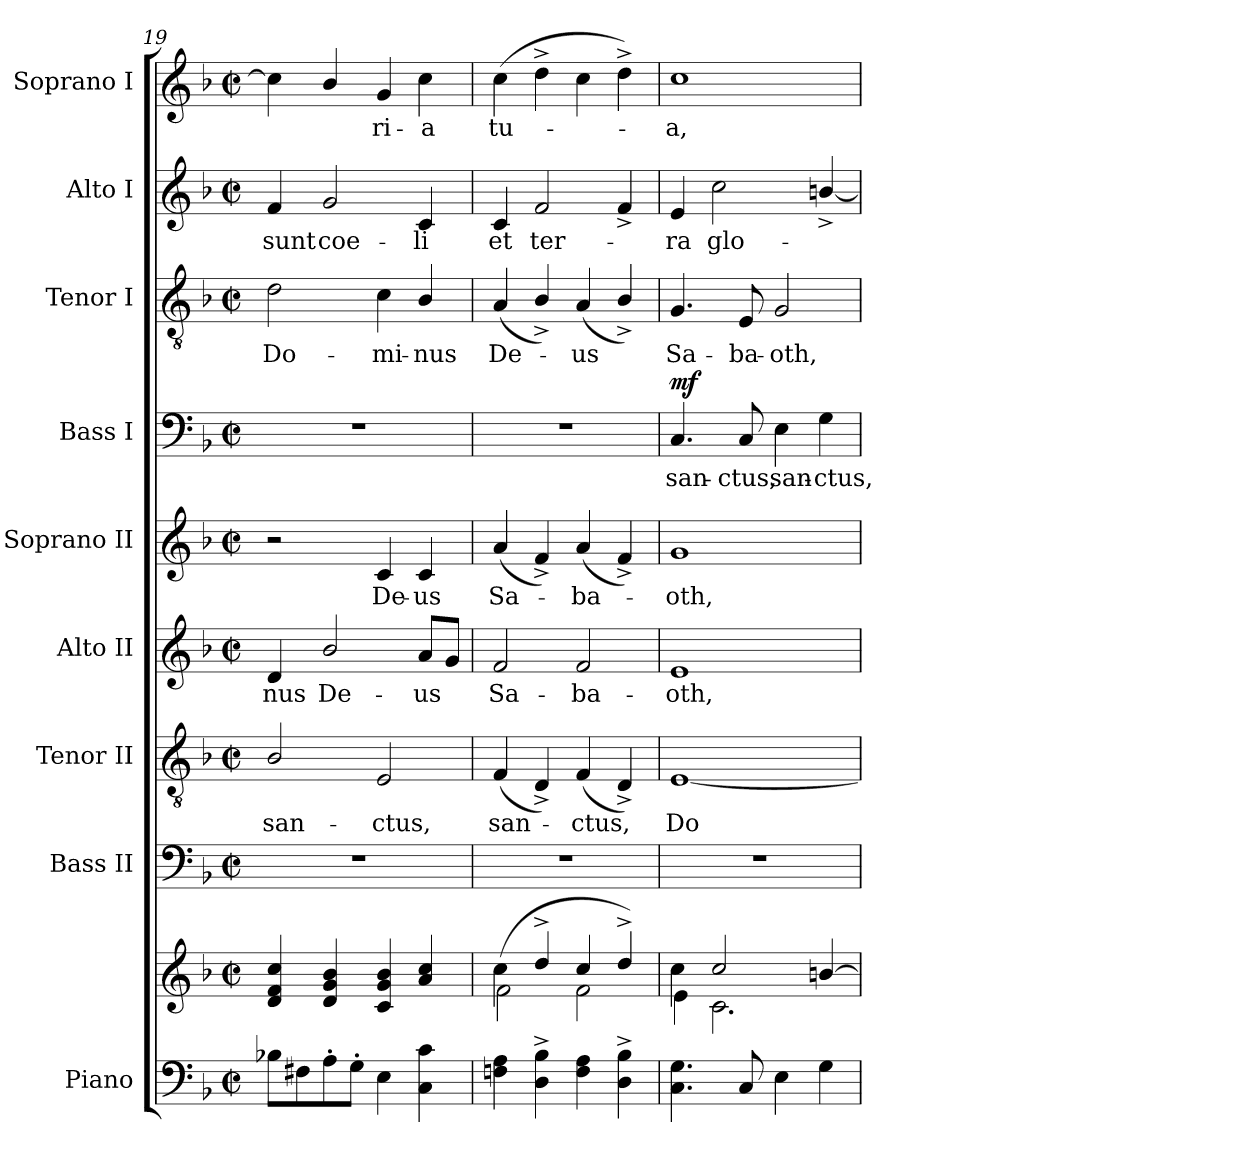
**kern	**kern	**kern	**kern	**text	**kern	**text	**kern	**text	**kern	**text	**dynam	**kern	**text	**kern	**text	**kern	**text
*part9	*part9	*part8	*part7	*part7	*part6	*part6	*part5	*part5	*part4	*part4	*part4	*part3	*part3	*part2	*part2	*part1	*part1
*staff10	*staff9	*staff8	*staff7	*staff7	*staff6	*staff6	*staff5	*staff5	*staff4	*staff4	*staff4	*staff3	*staff3	*staff2	*staff2	*staff1	*staff1
*I"Piano	*	*I"Bass II	*I"Tenor II	*	*I"Alto II	*	*I"Soprano II	*	*I"Bass I	*	*	*I"Tenor I	*	*I"Alto I	*	*I"Soprano I	*
*I'Pno.	*	*I'B.	*I'T.	*	*I'A.	*	*I'S.	*	*I'B.	*	*	*I'T.	*	*I'A.	*	*I'S.	*
*clefF4	*clefG2	*clefF4	*clefGv2	*	*clefG2	*	*clefG2	*	*clefF4	*	*	*clefGv2	*	*clefG2	*	*clefG2	*
*	*	*	*ITrd7c12	*	*	*	*	*	*	*	*	*ITrd7c12	*	*	*	*	*
*k[b-]	*k[b-]	*k[b-]	*k[b-]	*	*k[b-]	*	*k[b-]	*	*k[b-]	*	*	*k[b-]	*	*k[b-]	*	*k[b-]	*
*F:	*F:	*F:	*F:	*	*F:	*	*F:	*	*F:	*	*	*F:	*	*F:	*	*F:	*
*M2/2	*M2/2	*M2/2	*M2/2	*	*M2/2	*	*M2/2	*	*M2/2	*	*	*M2/2	*	*M2/2	*	*M2/2	*
*met(c|)	*met(c|)	*met(c|)	*met(c|)	*	*met(c|)	*	*met(c|)	*	*met(c|)	*	*	*met(c|)	*	*met(c|)	*	*met(c|)	*
=19	=19	=19	=19	=19	=19	=19	=19	=19	=19	=19	=19	=19	=19	=19	=19	=19	=19
!	!	!	!	!LO:LY:b:color=#000000	!	!	!	!	!	!	!	!	!	!	!	!	!
!	!	!	!	!	!	!LO:LY:b:color=#000000	!	!	!	!	!	!	!	!	!	!	!
!	!	!	!	!	!	!	!	!	!	!	!	!	!LO:LY:b:color=#000000	!	!	!	!
!	!	!	!	!	!	!	!	!	!	!	!	!	!	!	!LO:LY:b:color=#000000	!	!
8B-Xi\L	4di/ 4fi 4cci	1r	2BB-i/	san-	4di/	-nus	2r	.	1r	.	.	2Di\	Do-	4fi/	sunt	4cci\]	.
8F#Xi\	.	.	.	.	.	.	.	.	.	.	.	.	.	.	.	.	.
!	!	!	!	!	!	!LO:LY:b:color=#000000	!	!	!	!	!	!	!	!	!	!	!
!	!	!	!	!	!	!	!	!	!	!	!	!	!	!	!LO:LY:b:color=#000000	!	!
8A'i\	4di/ 4gi 4b-i	.	.	.	2b-i/	De-	.	.	.	.	.	.	.	2gi/	coe-	4b-i/	.
8G'i\J	.	.	.	.	.	.	.	.	.	.	.	.	.	.	.	.	.
!	!	!	!	!LO:LY:b:color=#000000	!	!	!	!	!	!	!	!	!	!	!	!	!
!	!	!	!	!	!	!	!	!LO:LY:b:color=#000000	!	!	!	!	!	!	!	!	!
!	!	!	!	!	!	!	!	!	!	!	!	!	!LO:LY:b:color=#000000	!	!	!	!
!	!	!	!	!	!	!	!	!	!	!	!	!	!	!	!	!	!LO:LY:b:color=#000000
4Ei\	4ci/ 4gi 4b-i	.	2EEi/	-ctus,	.	.	4ci/	De-	.	.	.	4Ci\	-mi-	.	.	4gi/	-ri-
!	!	!	!	!	!	!LO:LY:b:color=#000000	!	!	!	!	!	!	!	!	!	!	!
!	!	!	!	!	!	!	!	!LO:LY:b:color=#000000	!	!	!	!	!	!	!	!	!
!	!	!	!	!	!	!	!	!	!	!	!	!	!LO:LY:b:color=#000000	!	!	!	!
!	!	!	!	!	!	!	!	!	!	!	!	!	!	!	!LO:LY:b:color=#000000	!	!
!	!	!	!	!	!	!	!	!	!	!	!	!	!	!	!	!	!LO:LY:b:color=#000000
4Ci\ 4ci	4ai/ 4cci	.	.	.	8ai/L	-us	4ci/	-us	.	.	.	4BB-i/	-nus	4ci/	-li	4cci\	-a
.	.	.	.	.	8gi/J	.	.	.	.	.	.	.	.	.	.	.	.
!!LO:PB:g=z
=20	=20	=20	=20	=20	=20	=20	=20	=20	=20	=20	=20	=20	=20	=20	=20	=20	=20
*	*^	*	*	*	*	*	*	*	*	*	*	*	*	*	*	*	*
!	!	!	!	!	!LO:LY:b:color=#000000	!	!	!	!	!	!	!	!	!	!	!	!	!
!	!	!	!	!	!	!	!LO:LY:b:color=#000000	!	!	!	!	!	!	!	!	!	!	!
!	!	!	!	!	!	!	!	!	!LO:LY:b:color=#000000	!	!	!	!	!	!	!	!	!
!	!	!	!	!	!	!	!	!	!	!	!	!	!	!LO:LY:b:color=#000000	!	!	!	!
!	!	!	!	!	!	!	!	!	!	!	!	!	!	!	!	!LO:LY:b:color=#000000	!	!
!	!	!	!	!	!	!	!	!	!	!	!	!	!	!	!	!	!	!LO:LY:b:color=#000000
4Fni\ 4Ai	(4cci\	2fi\	1r	(4FFi/	san-	2fi/	Sa-	(4ai/	Sa-	1r	.	.	(4AAi/	De-	4ci/	et	(4cci\	tu-
!	!	!	!	!	!	!	!	!	!	!	!	!	!	!	!	!LO:LY:b:color=#000000	!	!
4Di\^ 4B-i^	4dd^i/	.	.	4DD^i/)	.	.	.	4f^i/)	.	.	.	.	4BB-^i/)	.	2fi/	ter-	4dd^i\	.
!	!	!	!	!	!LO:LY:b:color=#000000	!	!	!	!	!	!	!	!	!	!	!	!	!
!	!	!	!	!	!	!	!LO:LY:b:color=#000000	!	!	!	!	!	!	!	!	!	!	!
!	!	!	!	!	!	!	!	!	!LO:LY:b:color=#000000	!	!	!	!	!	!	!	!	!
!	!	!	!	!	!	!	!	!	!	!	!	!	!	!LO:LY:b:color=#000000	!	!	!	!
4Fi\ 4Ai	4cci/	2fi\	.	(4FFi/	-ctus,	2fi/	-ba-	(4ai/	-ba-	.	.	.	(4AAi/	-us	.	.	4cci\	.
4Di\^ 4B-i^	4dd^i/)	.	.	4DD^i/)	.	.	.	4f^i/)	.	.	.	.	4BB-^i/)	.	4f^i/	.	4dd^i\)	.
=21	=21	=21	=21	=21	=21	=21	=21	=21	=21	=21	=21	=21	=21	=21	=21	=21	=21	=21
!	!	!	!	!	!LO:LY:b:color=#000000	!	!	!	!	!	!	!	!	!	!	!	!	!
!	!	!	!	!	!	!	!LO:LY:b:color=#000000	!	!	!	!	!	!	!	!	!	!	!
!	!	!	!	!	!	!	!	!	!LO:LY:b:color=#000000	!	!	!	!	!	!	!	!	!
!	!	!	!	!	!	!	!	!	!	!	!LO:LY:b:color=#000000	!	!	!	!	!	!	!
!	!	!	!	!	!	!	!	!	!	!	!	!	!	!LO:LY:b:color=#000000	!	!	!	!
!	!	!	!	!	!	!	!	!	!	!	!	!	!	!	!	!LO:LY:b:color=#000000	!	!
!	!	!	!	!	!	!	!	!	!	!	!	!	!	!	!	!	!	!LO:LY:b:color=#000000
4.Ci\ 4.Gi	4cci\	4ei\	1r	[1EEi	Do-	1ei	-oth,	1gi	-oth,	4.Ci/	san-	mf	4.GGi/	Sa-	4ei/	-ra	1cci	-a,
!	!	!	!	!	!	!	!	!	!	!	!	!	!	!	!	!LO:LY:b:color=#000000	!	!
.	2cci/	2.ci\	.	.	.	.	.	.	.	.	.	.	.	.	2cci\	glo-	.	.
!	!	!	!	!	!	!	!	!	!	!	!LO:LY:b:color=#000000	!	!	!	!	!	!	!
!	!	!	!	!	!	!	!	!	!	!	!	!	!	!LO:LY:b:color=#000000	!	!	!	!
8Ci/	.	.	.	.	.	.	.	.	.	8Ci/	-ctus,	.	8EEi/	-ba-	.	.	.	.
!	!	!	!	!	!	!	!	!	!	!	!LO:LY:b:color=#000000	!	!	!	!	!	!	!
!	!	!	!	!	!	!	!	!	!	!	!	!	!	!LO:LY:b:color=#000000	!	!	!	!
4Ei\	.	.	.	.	.	.	.	.	.	4Ei\	san-	.	2GGi/	-oth,	.	.	.	.
!	!	!	!	!	!	!	!	!	!	!	!LO:LY:b:color=#000000	!	!	!	!	!	!	!
4Gi\	[4bni/	.	.	.	.	.	.	.	.	4Gi\	-ctus,	.	.	.	[4bn^i/	.	.	.
*	*v	*v	*	*	*	*	*	*	*	*	*	*	*	*	*	*	*	*
=	=	=	=	=	=	=	=	=	=	=	=	=	=	=	=	=	=
*-	*-	*-	*-	*-	*-	*-	*-	*-	*-	*-	*-	*-	*-	*-	*-	*-	*-
